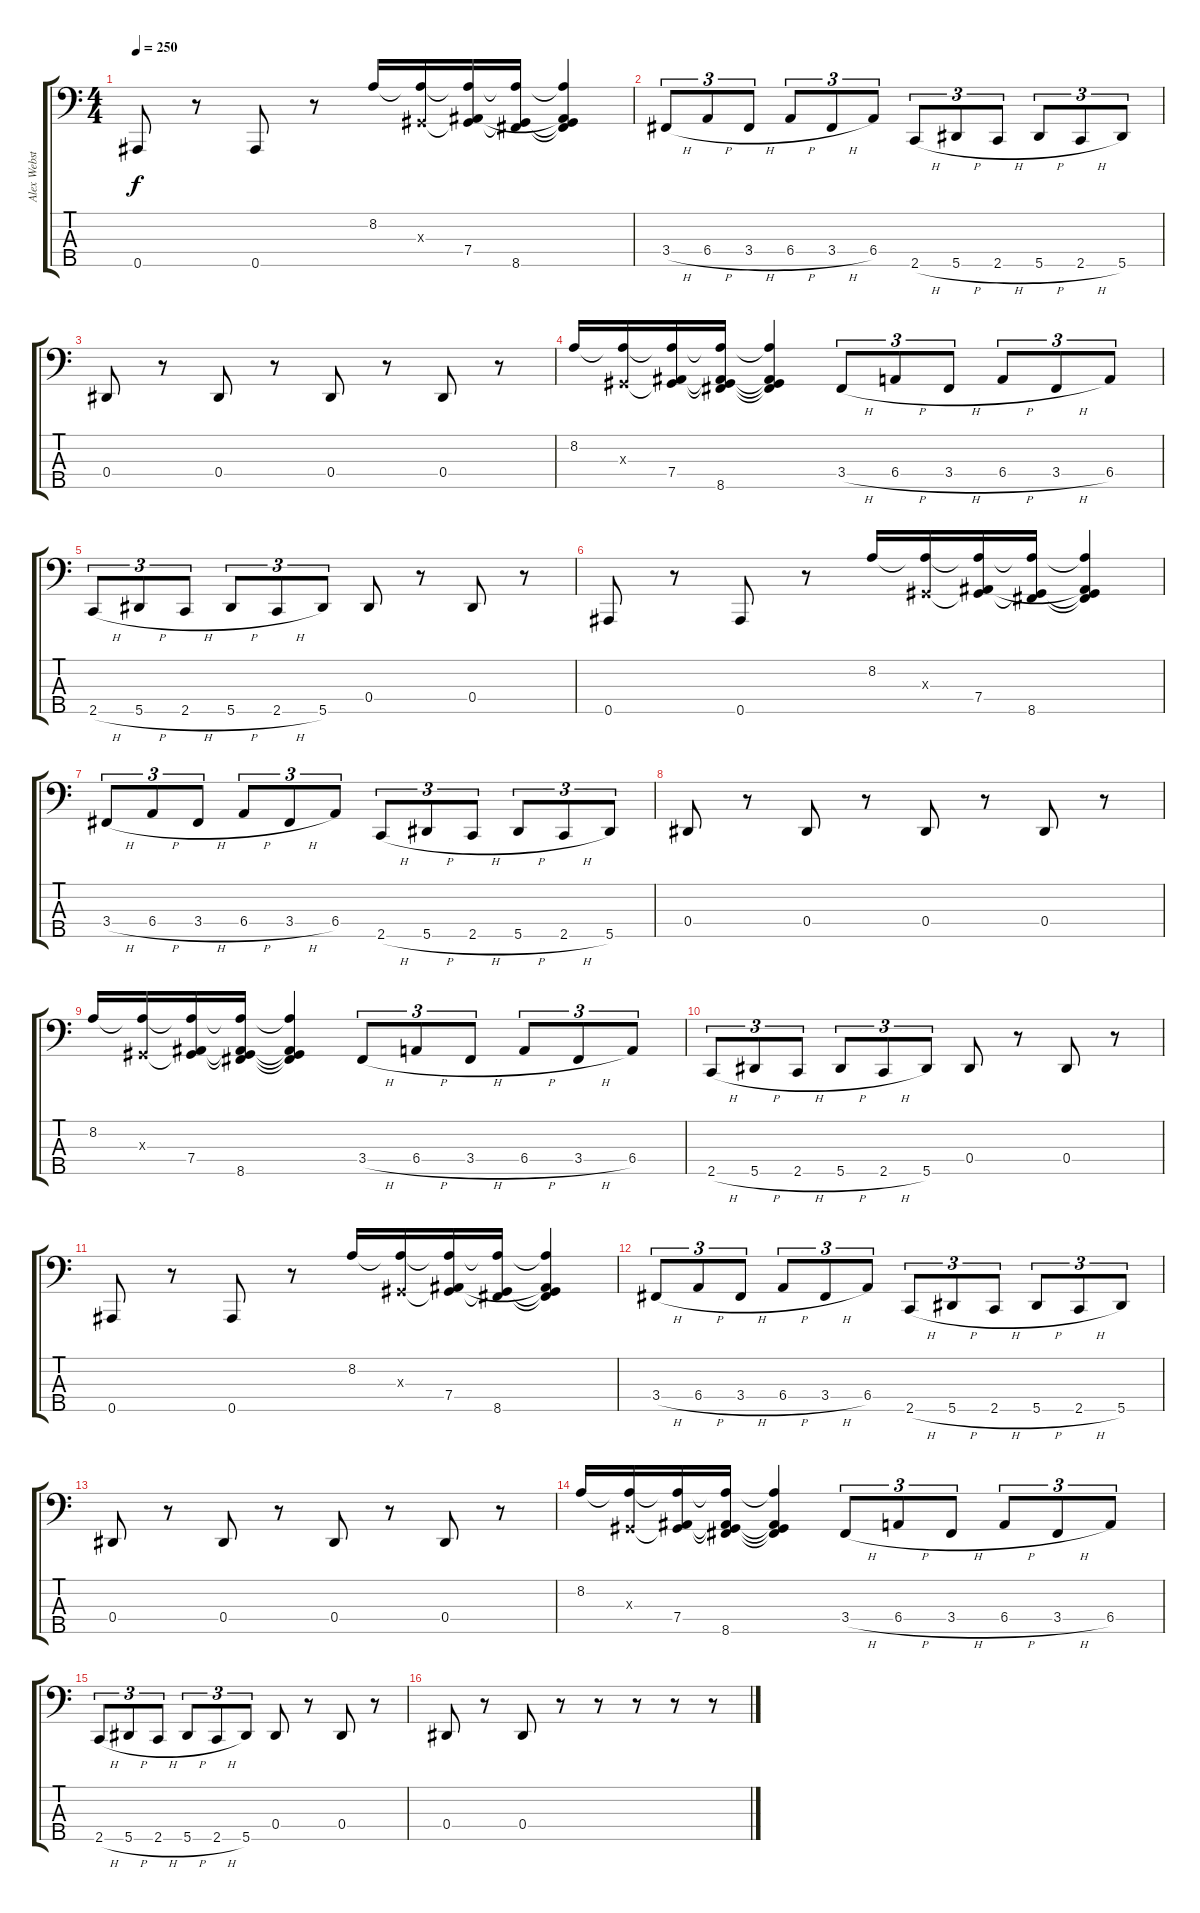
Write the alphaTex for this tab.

\track ("Alex Webster" "Alex Webst") {instrument electricbassfinger}
\staff {score tabs}
\tuning (Gb2 Db2 Ab1 Eb1 Bb0) {hide}
\ts (4 4)
\tempo 250
\clef f4
\ks c
0.5.8{dy f} r.8 0.5.8 r.8 8.2.16 (8.2{t} 0.3{x}).16 (8.2{t} 0.3{t} 7.4).16 (8.2{t} 0.3{t} 8.5).16 (8.2{t} 0.3{t} 7.4{t} 8.5{t}).4 |
3.4{h}.8{tu (3 2)} 6.4{h}.8{tu (3 2)} 3.4{h}.8{tu (3 2)} 6.4{h}.8{tu (3 2)} 3.4{h}.8{tu (3 2)} 6.4.8{tu (3 2)} 2.5{h}.8{tu (3 2)} 5.5{h}.8{tu (3 2)} 2.5{h}.8{tu (3 2)} 5.5{h}.8{tu (3 2)} 2.5{h}.8{tu (3 2)} 5.5.8{tu (3 2)} |
0.4.8 r.8 0.4.8 r.8 0.4.8 r.8 0.4.8 r.8 |
8.2.16 (8.2{t} 0.3{x}).16 (8.2{t} 0.3{t} 7.4).16 (8.2{t} 0.3{t} 7.4{t} 8.5).16 (8.2{t} 0.3{t} 7.4{t} 8.5{t}).4 3.4{h}.8{tu (3 2)} 6.4{h}.8{tu (3 2)} 3.4{h}.8{tu (3 2)} 6.4{h}.8{tu (3 2)} 3.4{h}.8{tu (3 2)} 6.4.8{tu (3 2)} |
2.5{h}.8{tu (3 2)} 5.5{h}.8{tu (3 2)} 2.5{h}.8{tu (3 2)} 5.5{h}.8{tu (3 2)} 2.5{h}.8{tu (3 2)} 5.5.8{tu (3 2)} 0.4.8 r.8 0.4.8 r.8 |
0.5.8 r.8 0.5.8 r.8 8.2.16 (8.2{t} 0.3{x}).16 (8.2{t} 0.3{t} 7.4).16 (8.2{t} 0.3{t} 8.5).16 (8.2{t} 0.3{t} 7.4{t} 8.5{t}).4 |
3.4{h}.8{tu (3 2)} 6.4{h}.8{tu (3 2)} 3.4{h}.8{tu (3 2)} 6.4{h}.8{tu (3 2)} 3.4{h}.8{tu (3 2)} 6.4.8{tu (3 2)} 2.5{h}.8{tu (3 2)} 5.5{h}.8{tu (3 2)} 2.5{h}.8{tu (3 2)} 5.5{h}.8{tu (3 2)} 2.5{h}.8{tu (3 2)} 5.5.8{tu (3 2)} |
0.4.8 r.8 0.4.8 r.8 0.4.8 r.8 0.4.8 r.8 |
8.2.16 (8.2{t} 0.3{x}).16 (8.2{t} 0.3{t} 7.4).16 (8.2{t} 0.3{t} 7.4{t} 8.5).16 (8.2{t} 0.3{t} 7.4{t} 8.5{t}).4 3.4{h}.8{tu (3 2)} 6.4{h}.8{tu (3 2)} 3.4{h}.8{tu (3 2)} 6.4{h}.8{tu (3 2)} 3.4{h}.8{tu (3 2)} 6.4.8{tu (3 2)} |
2.5{h}.8{tu (3 2)} 5.5{h}.8{tu (3 2)} 2.5{h}.8{tu (3 2)} 5.5{h}.8{tu (3 2)} 2.5{h}.8{tu (3 2)} 5.5.8{tu (3 2)} 0.4.8 r.8 0.4.8 r.8 |
0.5.8 r.8 0.5.8 r.8 8.2.16 (8.2{t} 0.3{x}).16 (8.2{t} 0.3{t} 7.4).16 (8.2{t} 0.3{t} 8.5).16 (8.2{t} 0.3{t} 7.4{t} 8.5{t}).4 |
3.4{h}.8{tu (3 2)} 6.4{h}.8{tu (3 2)} 3.4{h}.8{tu (3 2)} 6.4{h}.8{tu (3 2)} 3.4{h}.8{tu (3 2)} 6.4.8{tu (3 2)} 2.5{h}.8{tu (3 2)} 5.5{h}.8{tu (3 2)} 2.5{h}.8{tu (3 2)} 5.5{h}.8{tu (3 2)} 2.5{h}.8{tu (3 2)} 5.5.8{tu (3 2)} |
0.4.8 r.8 0.4.8 r.8 0.4.8 r.8 0.4.8 r.8 |
8.2.16 (8.2{t} 0.3{x}).16 (8.2{t} 0.3{t} 7.4).16 (8.2{t} 0.3{t} 7.4{t} 8.5).16 (8.2{t} 0.3{t} 7.4{t} 8.5{t}).4 3.4{h}.8{tu (3 2)} 6.4{h}.8{tu (3 2)} 3.4{h}.8{tu (3 2)} 6.4{h}.8{tu (3 2)} 3.4{h}.8{tu (3 2)} 6.4.8{tu (3 2)} |
2.5{h}.8{tu (3 2)} 5.5{h}.8{tu (3 2)} 2.5{h}.8{tu (3 2)} 5.5{h}.8{tu (3 2)} 2.5{h}.8{tu (3 2)} 5.5.8{tu (3 2)} 0.4.8 r.8 0.4.8 r.8 |
0.4.8 r.8 0.4.8 r.8 r.8 r.8 r.8 r.8
